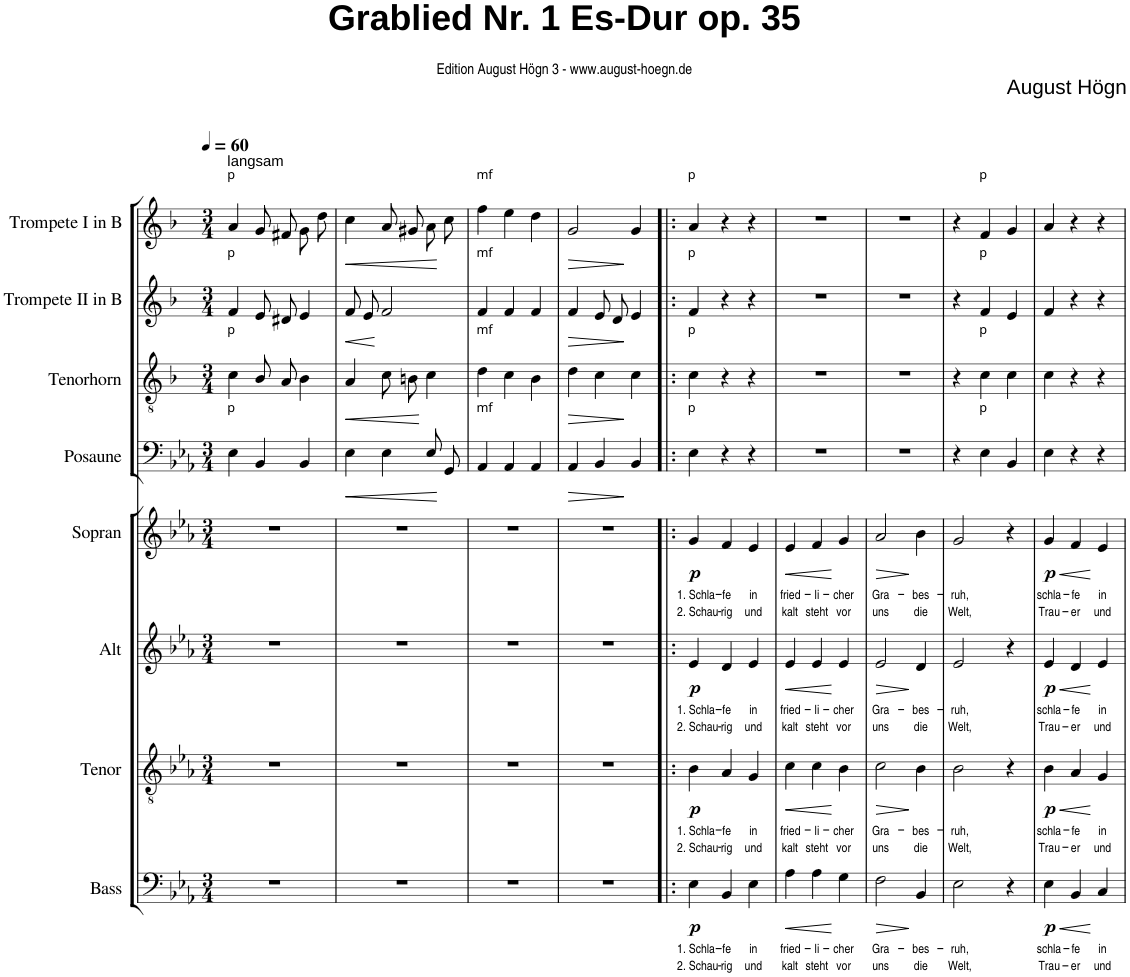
**kern	**text	**text	**dynam	**kern	**text	**text	**dynam	**kern	**text	**text	**dynam	**kern	**text	**text	**dynam	**kern	**dynam	**kern	**dynam	**kern	**dynam	**kern	**dynam
*part8	*part8	*part8	*part8	*part7	*part7	*part7	*part7	*part6	*part6	*part6	*part6	*part5	*part5	*part5	*part5	*part4	*part4	*part3	*part3	*part2	*part2	*part1	*part1
*staff8	*staff8	*staff8	*staff8	*staff7	*staff7	*staff7	*staff7	*staff6	*staff6	*staff6	*staff6	*staff5	*staff5	*staff5	*staff5	*staff4	*staff4	*staff3	*staff3	*staff2	*staff2	*staff1	*staff1
*I"Bass	*	*	*	*I"Tenor	*	*	*	*I"Alt	*	*	*	*I"Sopran	*	*	*	*I"Posaune	*	*I"Tenorhorn	*	*I"Trompete II in B	*	*I"Trompete I in B	*
*I'B.	*	*	*	*I'T.	*	*	*	*I'A.	*	*	*	*I'S.	*	*	*	*I'Pos.	*	*I'Teh.	*	*I'Tr. II	*	*I'Tr. I	*
*clefF4	*	*	*	*clefGv2	*	*	*	*clefG2	*	*	*	*clefG2	*	*	*	*clefF4	*	*clefGv2	*	*clefG2	*	*clefG2	*
*	*	*	*	*Trd7c12	*	*	*	*	*	*	*	*	*	*	*	*	*	*Trd1c2	*	*Trd1c2	*	*Trd1c2	*
*k[b-e-a-]	*	*	*	*k[b-e-a-]	*	*	*	*k[b-e-a-]	*	*	*	*k[b-e-a-]	*	*	*	*k[b-e-a-]	*	*k[b-]	*	*k[b-]	*	*k[b-]	*
*E-:	*	*	*	*E-:	*	*	*	*E-:	*	*	*	*E-:	*	*	*	*E-:	*	*F:	*	*F:	*	*F:	*
*M3/4	*	*	*	*M3/4	*	*	*	*M3/4	*	*	*	*M3/4	*	*	*	*M3/4	*	*M3/4	*	*M3/4	*	*M3/4	*
*MM60	*	*	*	*MM60	*	*	*	*MM60	*	*	*	*MM60	*	*	*	*MM60	*	*MM60	*	*MM60	*	*MM60	*
=1	=1	=1	=1	=1	=1	=1	=1	=1	=1	=1	=1	=1	=1	=1	=1	=1	=1	=1	=1	=1	=1	=1	=1
!	!	!	!	!	!	!	!	!	!	!	!	!	!	!	!	!	!	!	!	!	!	!LO:TX:a:t=p	!
!	!	!	!	!	!	!	!	!	!	!	!	!	!	!	!	!	!	!	!	!	!	!LO:TX:a:t=langsam	!
!	!	!	!	!	!	!	!	!	!	!	!	!	!	!	!	!	!	!	!	!LO:TX:a:t=p	!	!	!
!	!	!	!	!	!	!	!	!	!	!	!	!	!	!	!	!	!	!LO:TX:a:t=p	!	!	!	!	!
!	!	!	!	!	!	!	!	!	!	!	!	!	!	!	!	!LO:TX:a:t=p	!	!	!	!	!	!	!
2.r	.	.	.	2.r	.	.	.	2.r	.	.	.	2.r	.	.	.	4E-\	.	4c\	.	4f/	.	4a/	.
.	.	.	.	.	.	.	.	.	.	.	.	.	.	.	.	4BB-/	.	8B-/L	.	8e/L	.	8g/L	.
.	.	.	.	.	.	.	.	.	.	.	.	.	.	.	.	.	.	8A/J	.	8d#X/J	.	8f#X/J	.
.	.	.	.	.	.	.	.	.	.	.	.	.	.	.	.	4BB-/	.	4B-\	.	4e/	.	8g\L	.
.	.	.	.	.	.	.	.	.	.	.	.	.	.	.	.	.	.	.	.	.	.	8dd\J	.
=2	=2	=2	=2	=2	=2	=2	=2	=2	=2	=2	=2	=2	=2	=2	=2	=2	=2	=2	=2	=2	=2	=2	=2
!	!	!	!	!	!	!	!	!	!	!	!	!	!	!	!	!	!LO:HP:b	!	!LO:HP:b	!	!LO:HP:b	!	!LO:HP:b
2.r	.	.	.	2.r	.	.	.	2.r	.	.	.	2.r	.	.	.	4E-\	<	4A/	<	8f/L	<	4cc\	<
.	.	.	.	.	.	.	.	.	.	.	.	.	.	.	.	.	.	.	.	8e/J	.	.	.
.	.	.	.	.	.	.	.	.	.	.	.	.	.	.	.	4E-\	.	8c\L	.	2f/	[	8a/L	.
.	.	.	.	.	.	.	.	.	.	.	.	.	.	.	.	.	.	8Bn\J	.	.	.	8g#X/J	.
.	.	.	.	.	.	.	.	.	.	.	.	.	.	.	.	8E-/L	.	4c\	.	.	.	8a\L	.
.	.	.	.	.	.	.	.	.	.	.	.	.	.	.	.	8GG/J	.	.	.	.	.	8cc\J	[
=3	=3	=3	=3	=3	=3	=3	=3	=3	=3	=3	=3	=3	=3	=3	=3	=3	=3	=3	=3	=3	=3	=3	=3
!	!	!	!	!	!	!	!	!	!	!	!	!	!	!	!	!	!	!	!	!	!	!LO:TX:a:t=mf	!
!	!	!	!	!	!	!	!	!	!	!	!	!	!	!	!	!	!	!	!	!LO:TX:a:t=mf	!	!	!
!	!	!	!	!	!	!	!	!	!	!	!	!	!	!	!	!	!	!LO:TX:a:t=mf	!	!	!	!	!
!	!	!	!	!	!	!	!	!	!	!	!	!	!	!	!	!LO:TX:a:t=mf	!	!	!	!	!	!	!
2.r	.	.	.	2.r	.	.	.	2.r	.	.	.	2.r	.	.	.	4AA-/	.	4d\	.	4f/	.	4ff\	.
.	.	.	.	.	.	.	.	.	.	.	.	.	.	.	.	4AA-/	.	4c\	.	4f/	.	4ee\	.
.	.	.	.	.	.	.	.	.	.	.	.	.	.	.	.	4AA-/	.	4B-\	.	4f/	.	4dd\	.
=4	=4	=4	=4	=4	=4	=4	=4	=4	=4	=4	=4	=4	=4	=4	=4	=4	=4	=4	=4	=4	=4	=4	=4
!	!	!	!	!	!	!	!	!	!	!	!	!	!	!	!	!	!	!	!	!	!LO:HP:b	!	!LO:HP:b
2.r	.	.	.	2.r	.	.	.	2.r	.	.	.	2.r	.	.	.	4AA-/	.	4d\	.	4f/	>	2g/	>
.	.	.	.	.	.	.	.	.	.	.	.	.	.	.	.	4BB-/	.	4c\	.	8e/L	.	.	.
.	.	.	.	.	.	.	.	.	.	.	.	.	.	.	.	.	.	.	.	8d/J	.	.	.
.	.	.	.	.	.	.	.	.	.	.	.	.	.	.	.	4BB-/	[	4c\	[	4e/	]	4g/	]
=5!|:	=5!|:	=5!|:	=5!|:	=5!|:	=5!|:	=5!|:	=5!|:	=5!|:	=5!|:	=5!|:	=5!|:	=5!|:	=5!|:	=5!|:	=5!|:	=5!|:	=5!|:	=5!|:	=5!|:	=5!|:	=5!|:	=5!|:	=5!|:
!	!	!	!	!	!	!	!	!	!	!	!	!	!	!	!	!	!	!	!	!	!	!LO:TX:a:t=p	!
!	!	!	!	!	!	!	!	!	!	!	!	!	!	!	!	!	!	!	!	!LO:TX:a:t=p	!	!	!
!	!	!	!	!	!	!	!	!	!	!	!	!	!	!	!	!	!	!LO:TX:a:t=p	!	!	!	!	!
!	!	!	!	!	!	!	!	!	!	!	!	!	!	!	!	!LO:TX:a:t=p	!	!	!	!	!	!	!
!	!LO:LY:b	!LO:LY:b	!LO:DY:b	!	!LO:LY:b	!LO:LY:b	!LO:DY:b	!	!LO:LY:b	!LO:LY:b	!LO:DY:b	!	!LO:LY:b	!LO:LY:b	!LO:DY:b	!	!	!	!	!	!	!	!
4E-\	1. Schla-	2. Schau-	p	4B-\	1. Schla-	2. Schau-	p	4e-/	1. Schla-	2. Schau-	p	4g/	1. Schla-	2. Schau-	p	4E-\	.	4c\	.	4f/	.	4a/	.
!	!LO:LY:b	!LO:LY:b	!	!	!LO:LY:b	!LO:LY:b	!	!	!LO:LY:b	!LO:LY:b	!	!	!LO:LY:b	!LO:LY:b	!	!	!	!	!	!	!	!	!
4BB-/	fe	-rig	.	4A-/	fe	-rig	.	4d/	fe	-rig	.	4f/	fe	-rig	.	4r	.	4r	.	4r	.	4r	.
!	!LO:LY:b	!LO:LY:b	!	!	!LO:LY:b	!LO:LY:b	!	!	!LO:LY:b	!LO:LY:b	!	!	!LO:LY:b	!LO:LY:b	!	!	!	!	!	!	!	!	!
4E-\	in	und	.	4G/	in	und	.	4e-/	in	und	.	4e-/	in	und	.	4r	.	4r	.	4r	.	4r	.
=6	=6	=6	=6	=6	=6	=6	=6	=6	=6	=6	=6	=6	=6	=6	=6	=6	=6	=6	=6	=6	=6	=6	=6
!	!LO:LY:b	!LO:LY:b	!LO:HP:b	!	!LO:LY:b	!LO:LY:b	!LO:HP:b	!	!LO:LY:b	!LO:LY:b	!LO:HP:b	!	!LO:LY:b	!LO:LY:b	!LO:HP:b	!	!	!	!	!	!	!	!
4A-\	fried-	kalt	<	4c\	fried-	kalt	<	4e-/	fried-	kalt	<	4e-/	fried-	kalt	<	2.r	.	2.r	.	2.r	.	2.r	.
!	!LO:LY:b	!LO:LY:b	!	!	!LO:LY:b	!LO:LY:b	!	!	!LO:LY:b	!LO:LY:b	!	!	!LO:LY:b	!LO:LY:b	!	!	!	!	!	!	!	!	!
4A-\	-li-	steht	.	4c\	-li-	steht	.	4e-/	-li-	steht	.	4f/	-li-	steht	.	.	.	.	.	.	.	.	.
!	!LO:LY:b	!LO:LY:b	!	!	!LO:LY:b	!LO:LY:b	!	!	!LO:LY:b	!LO:LY:b	!	!	!LO:LY:b	!LO:LY:b	!	!	!	!	!	!	!	!	!
4G\	-cher	vor	.	4B-\	-cher	vor	.	4e-/	-cher	vor	.	4g/	-cher	vor	.	.	.	.	.	.	.	.	.
=7	=7	=7	=7	=7	=7	=7	=7	=7	=7	=7	=7	=7	=7	=7	=7	=7	=7	=7	=7	=7	=7	=7	=7
!	!LO:LY:b	!LO:LY:b	!LO:HP:b	!	!LO:LY:b	!LO:LY:b	!LO:HP:b	!	!LO:LY:b	!LO:LY:b	!LO:HP:b	!	!LO:LY:b	!LO:LY:b	!LO:HP:b	!	!	!	!	!	!	!	!
2F\	Gra-	uns	>	2c\	Gra-	uns	>	2e-/	Gra-	uns	>	2a-/	Gra-	uns	>	2.r	.	2.r	.	2.r	.	2.r	.
!	!LO:LY:b	!LO:LY:b	!	!	!LO:LY:b	!LO:LY:b	!	!	!LO:LY:b	!LO:LY:b	!	!	!LO:LY:b	!LO:LY:b	!	!	!	!	!	!	!	!	!
4BB-/	-bes-	die	[	4B-\	-bes-	die	[	4d/	-bes-	die	[	4b-\	-bes-	die	[	.	.	.	.	.	.	.	.
=8	=8	=8	=8	=8	=8	=8	=8	=8	=8	=8	=8	=8	=8	=8	=8	=8	=8	=8	=8	=8	=8	=8	=8
!	!LO:LY:b	!LO:LY:b	!	!	!LO:LY:b	!LO:LY:b	!	!	!LO:LY:b	!LO:LY:b	!	!	!LO:LY:b	!LO:LY:b	!	!	!	!	!	!	!	!	!
2E-\	-ruh,	Welt,	.	2B-\	-ruh,	Welt,	.	2e-/	-ruh,	Welt,	.	2g/	-ruh,	Welt,	.	4r	.	4r	.	4r	.	4r	.
!	!	!	!	!	!	!	!	!	!	!	!	!	!	!	!	!	!	!	!	!	!	!LO:TX:a:t=p	!
!	!	!	!	!	!	!	!	!	!	!	!	!	!	!	!	!	!	!	!	!LO:TX:a:t=p	!	!	!
!	!	!	!	!	!	!	!	!	!	!	!	!	!	!	!	!	!	!LO:TX:a:t=p	!	!	!	!	!
!	!	!	!	!	!	!	!	!	!	!	!	!	!	!	!	!LO:TX:a:t=p	!	!	!	!	!	!	!
.	.	.	.	.	.	.	.	.	.	.	.	.	.	.	.	4E-\	.	4c\	.	4f/	.	4f/	.
4r	.	.	.	4r	.	.	.	4r	.	.	.	4r	.	.	.	4BB-/	.	4c\	.	4e/	.	4g/	.
=9	=9	=9	=9	=9	=9	=9	=9	=9	=9	=9	=9	=9	=9	=9	=9	=9	=9	=9	=9	=9	=9	=9	=9
!	!LO:LY:b	!LO:LY:b	!LO:DY:b	!	!LO:LY:b	!LO:LY:b	!LO:DY:b	!	!LO:LY:b	!LO:LY:b	!LO:DY:b	!	!LO:LY:b	!LO:LY:b	!LO:DY:b	!	!	!	!	!	!	!	!
4E-\	schla-	Trau-	p	4B-\	schla-	Trau-	p	4e-/	schla-	Trau-	p	4g/	schla-	Trau-	p	4E-\	.	4c\	.	4f/	.	4a/	.
!	!LO:LY:b	!LO:LY:b	!	!	!LO:LY:b	!LO:LY:b	!	!	!LO:LY:b	!LO:LY:b	!	!	!LO:LY:b	!LO:LY:b	!	!	!	!	!	!	!	!	!
4BB-/	-fe	-er	.	4A-/	-fe	-er	.	4d/	-fe	-er	.	4f/	-fe	-er	.	4r	.	4r	.	4r	.	4r	.
!	!LO:LY:b	!LO:LY:b	!	!	!LO:LY:b	!LO:LY:b	!	!	!LO:LY:b	!LO:LY:b	!	!	!LO:LY:b	!LO:LY:b	!	!	!	!	!	!	!	!	!
4C/	in	und	]	4G/	in	und	]	4e-/	in	und	]	4e-/	in	und	]	4r	.	4r	.	4r	.	4r	.
=	=	=	=	=	=	=	=	=	=	=	=	=	=	=	=	=	=	=	=	=	=	=	=
*-	*-	*-	*-	*-	*-	*-	*-	*-	*-	*-	*-	*-	*-	*-	*-	*-	*-	*-	*-	*-	*-	*-	*-
